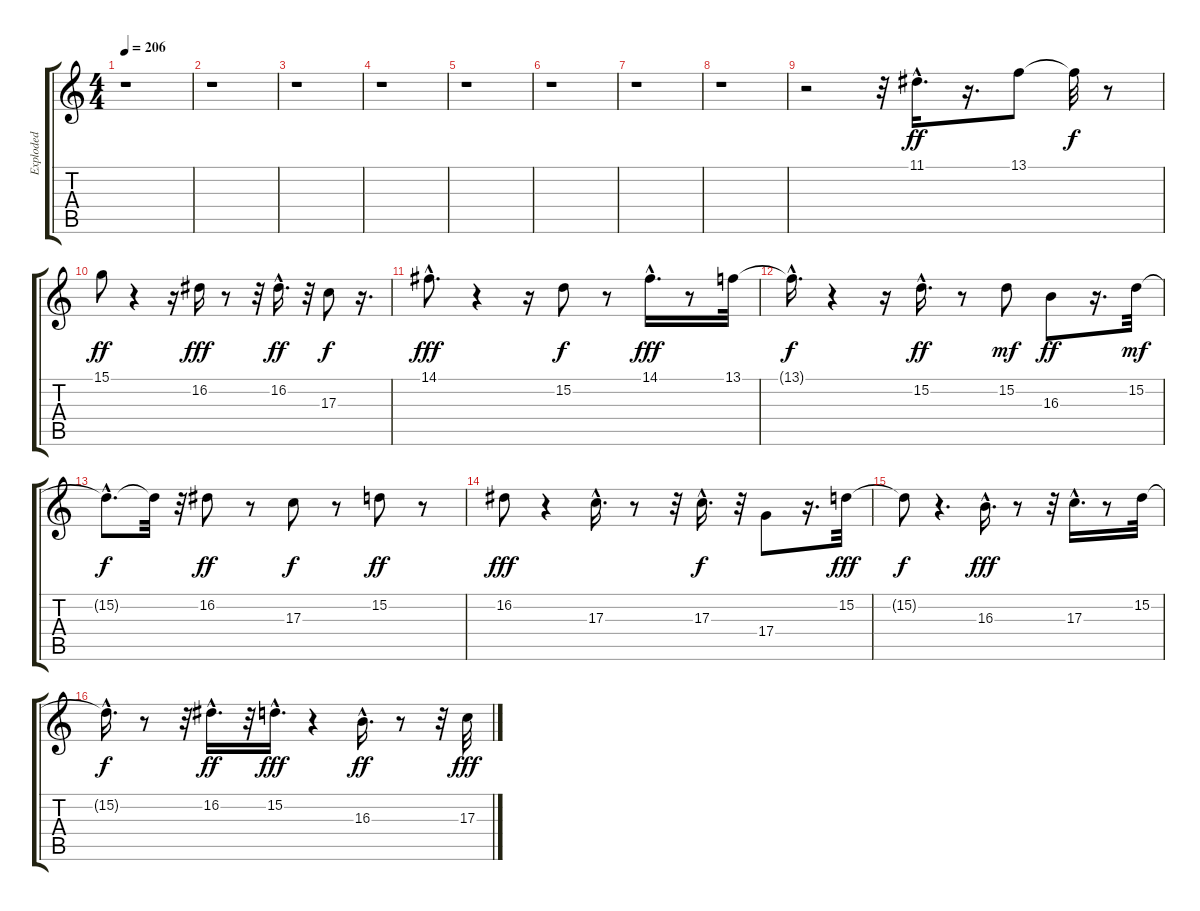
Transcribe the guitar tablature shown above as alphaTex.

\track ("Exploded" "Exploded") {instrument orchestrahit}
\staff {score tabs}
\tuning (E4 B3 G3 D3 A2 E2) {hide}
\ts (4 4)
\tempo 206
\clef g2
\ks c
r.1{dy mp} |
r.1 |
r.1 |
r.1 |
r.1 |
r.1 |
r.1 |
r.1 |
r.2 r.32 11.1{hac}.16{d dy ff} r.16{d} 13.1.8 13.1{t}.32{dy f} r.8 |
15.1.8{dy ff} r.4 r.16 16.2.16{dy fff} r.8 r.32 16.2{hac}.16{d dy ff} r.32 17.3.8{dy f} r.16{d} |
14.1{hac}.8{d dy fff} r.4 r.16 15.2.8{dy f} r.8 14.1{hac}.16{d dy fff} r.8 13.1.32 |
13.1{hac t}.16{d dy f} r.4 r.16 15.2{hac}.16{d dy ff} r.8 15.2.8{dy mf} 16.3.8{dy ff} r.16{d} 15.2.32{dy mf} |
15.2{hac t}.8{d dy f} 15.2{t}.32 r.32 16.2.8{dy ff} r.8 17.3.8{dy f} r.8 15.2.8{dy ff} r.8 |
16.2.8{dy fff} r.4 17.3{hac}.16{d} r.8 r.32 17.3{hac}.16{d dy f} r.32 17.4.8 r.16{d} 15.2.32{dy fff} |
15.2{t}.8{dy f} r.4{d} 16.3{hac}.16{d dy fff} r.8 r.32 17.3{hac}.16{d} r.8 15.2.32 |
15.2{hac t}.16{d dy f} r.8 r.32 16.2{hac}.16{d dy ff} r.32 15.2{hac}.16{d dy fff} r.4 16.3{hac}.16{d dy ff} r.8 r.32 17.3.32{dy fff}
